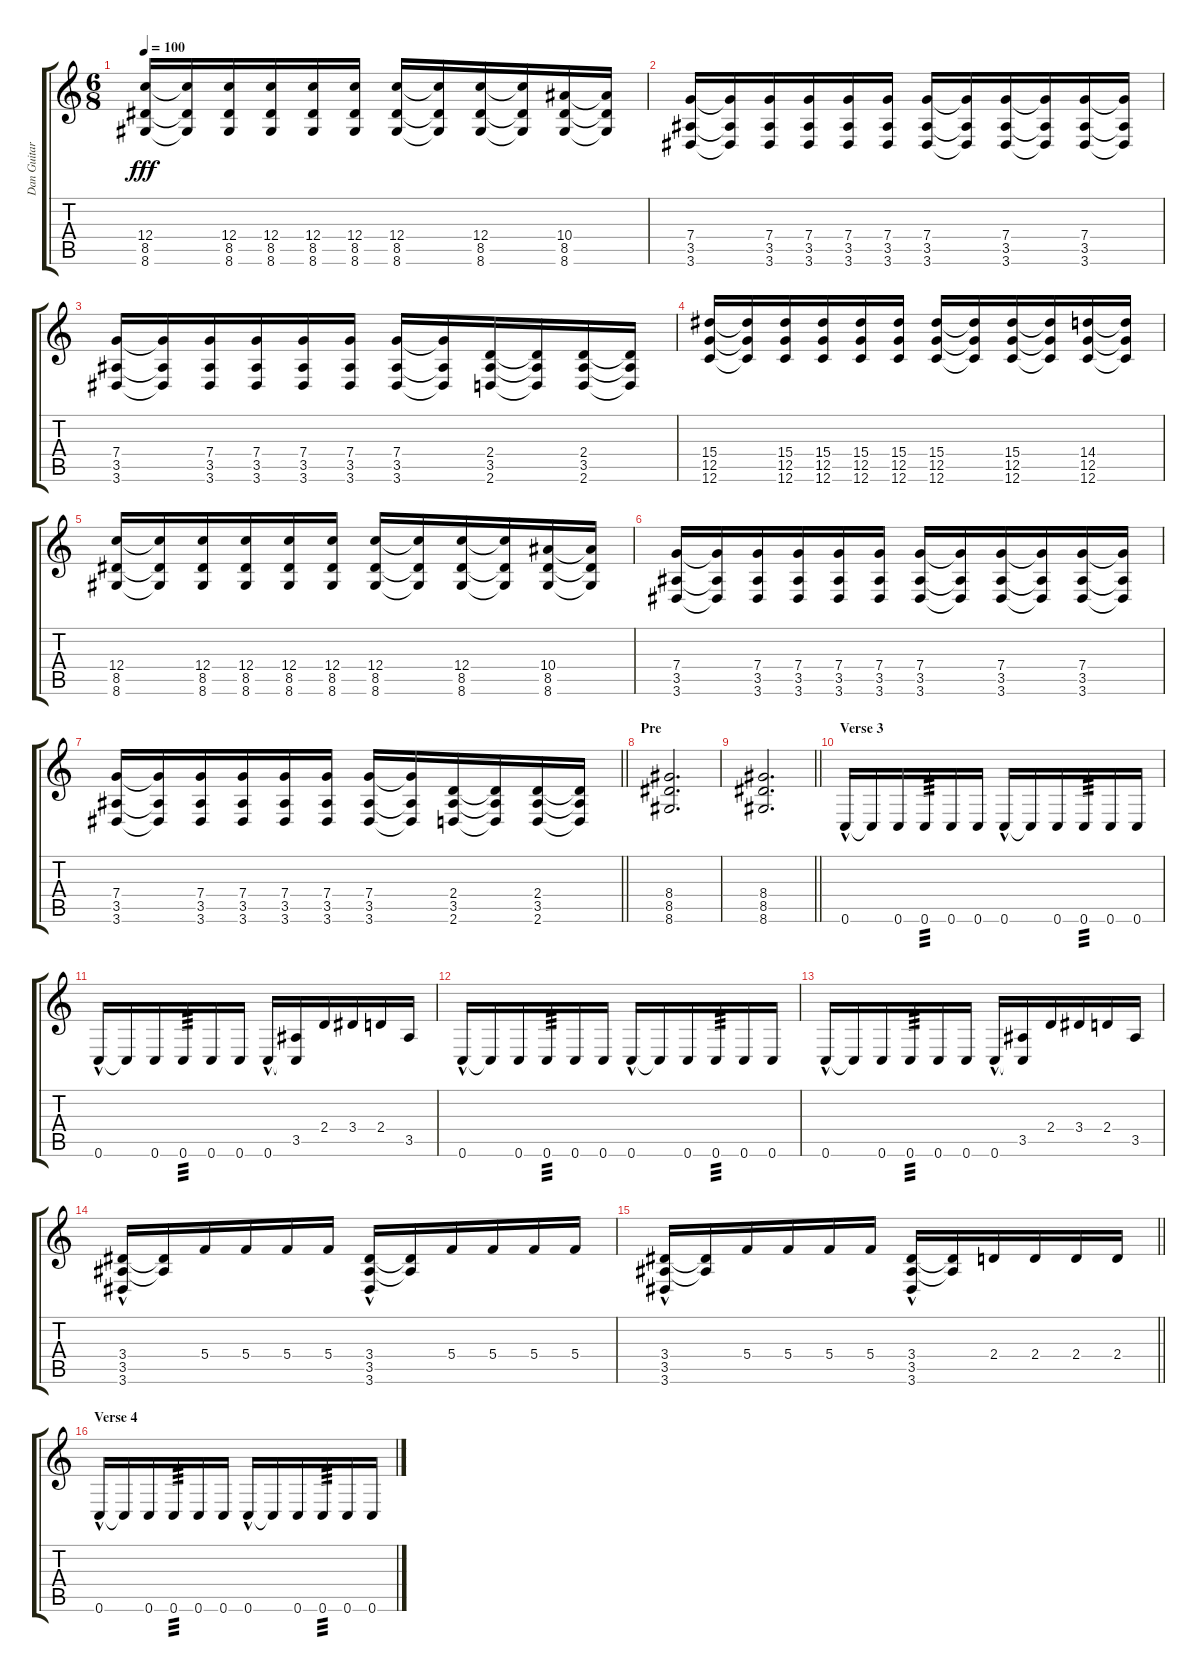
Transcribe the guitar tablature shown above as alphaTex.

\track ("Dan Guitar" "Dan Guitar") {instrument distortionguitar}
\staff {score tabs}
\tuning (D4 A3 F3 C3 G2 C2) {hide}
\ts (6 8)
\tempo 100
\clef g2
\ks c
(12.4 8.5 8.6).16{dy fff} (12.4{t} 8.5{t} 8.6{t}).16 (12.4 8.5 8.6).16 (12.4 8.5 8.6).16 (12.4 8.5 8.6).16 (12.4 8.5 8.6).16 (12.4 8.5 8.6).16 (12.4{t} 8.5{t} 8.6{t}).16 (12.4 8.5 8.6).16 (12.4{t} 8.5{t} 8.6{t}).16 (10.4 8.5 8.6).16 (10.4{t} 8.5{t} 8.6{t}).16 |
(7.4 3.5 3.6).16 (7.4{t} 3.5{t} 3.6{t}).16 (7.4 3.5 3.6).16 (7.4 3.5 3.6).16 (7.4 3.5 3.6).16 (7.4 3.5 3.6).16 (7.4 3.5 3.6).16 (7.4{t} 3.5{t} 3.6{t}).16 (7.4 3.5 3.6).16 (7.4{t} 3.5{t} 3.6{t}).16 (7.4 3.5 3.6).16 (7.4{t} 3.5{t} 3.6{t}).16 |
(7.4 3.5 3.6).16 (7.4{t} 3.5{t} 3.6{t}).16 (7.4 3.5 3.6).16 (7.4 3.5 3.6).16 (7.4 3.5 3.6).16 (7.4 3.5 3.6).16 (7.4 3.5 3.6).16 (7.4{t} 3.5{t} 3.6{t}).16 (2.4 3.5 2.6).16 (2.4{t} 3.5{t} 2.6{t}).16 (2.4 3.5 2.6).16 (2.4{t} 3.5{t} 2.6{t}).16 |
(15.4 12.5 12.6).16 (15.4{t} 12.5{t} 12.6{t}).16 (15.4 12.5 12.6).16 (15.4 12.5 12.6).16 (15.4 12.5 12.6).16 (15.4 12.5 12.6).16 (15.4 12.5 12.6).16 (15.4{t} 12.5{t} 12.6{t}).16 (15.4 12.5 12.6).16 (15.4{t} 12.5{t} 12.6{t}).16 (14.4 12.5 12.6).16 (14.4{t} 12.5{t} 12.6{t}).16 |
(12.4 8.5 8.6).16 (12.4{t} 8.5{t} 8.6{t}).16 (12.4 8.5 8.6).16 (12.4 8.5 8.6).16 (12.4 8.5 8.6).16 (12.4 8.5 8.6).16 (12.4 8.5 8.6).16 (12.4{t} 8.5{t} 8.6{t}).16 (12.4 8.5 8.6).16 (12.4{t} 8.5{t} 8.6{t}).16 (10.4 8.5 8.6).16 (10.4{t} 8.5{t} 8.6{t}).16 |
(7.4 3.5 3.6).16 (7.4{t} 3.5{t} 3.6{t}).16 (7.4 3.5 3.6).16 (7.4 3.5 3.6).16 (7.4 3.5 3.6).16 (7.4 3.5 3.6).16 (7.4 3.5 3.6).16 (7.4{t} 3.5{t} 3.6{t}).16 (7.4 3.5 3.6).16 (7.4{t} 3.5{t} 3.6{t}).16 (7.4 3.5 3.6).16 (7.4{t} 3.5{t} 3.6{t}).16 |
\barLineRight lightlight
(7.4 3.5 3.6).16 (7.4{t} 3.5{t} 3.6{t}).16 (7.4 3.5 3.6).16 (7.4 3.5 3.6).16 (7.4 3.5 3.6).16 (7.4 3.5 3.6).16 (7.4 3.5 3.6).16 (7.4{t} 3.5{t} 3.6{t}).16 (2.4 3.5 2.6).16 (2.4{t} 3.5{t} 2.6{t}).16 (2.4 3.5 2.6).16 (2.4{t} 3.5{t} 2.6{t}).16 |
\section ("" "Pre")
(8.4 8.5 8.6).2{d} |
\barLineRight lightlight
(8.4 8.5 8.6).2{d} |
\section ("" "Verse 3")
0.6{hac}.16 0.6{t}.16 0.6.16 0.6.16{tp 3} 0.6.16 0.6.16 0.6{hac}.16 0.6{t}.16 0.6.16 0.6.16{tp 3} 0.6.16 0.6.16 |
0.6{hac}.16 0.6{t}.16 0.6.16 0.6.16{tp 3} 0.6.16 0.6.16 0.6{hac}.16 (3.5 0.6{t}).16 2.4.16 3.4.16 2.4.16 3.5.16 |
0.6{hac}.16 0.6{t}.16 0.6.16 0.6.16{tp 3} 0.6.16 0.6.16 0.6{hac}.16 0.6{t}.16 0.6.16 0.6.16{tp 3} 0.6.16 0.6.16 |
0.6{hac}.16 0.6{t}.16 0.6.16 0.6.16{tp 3} 0.6.16 0.6.16 0.6{hac}.16 (3.5 0.6{t}).16 2.4.16 3.4.16 2.4.16 3.5.16 |
(3.4 3.5 3.6{hac}).16 (3.4{t} 3.5{t}).16 5.4.16 5.4.16 5.4.16 5.4.16 (3.4 3.5 3.6{hac}).16 (3.4{t} 3.5{t}).16 5.4.16 5.4.16 5.4.16 5.4.16 |
\barLineRight lightlight
(3.4 3.5 3.6{hac}).16 (3.4{t} 3.5{t}).16 5.4.16 5.4.16 5.4.16 5.4.16 (3.4 3.5 3.6{hac}).16 (3.4{t} 3.5{t}).16 2.4.16 2.4.16 2.4.16 2.4.16 |
\section ("" "Verse 4")
0.6{hac}.16 0.6{t}.16 0.6.16 0.6.16{tp 3} 0.6.16 0.6.16 0.6{hac}.16 0.6{t}.16 0.6.16 0.6.16{tp 3} 0.6.16 0.6.16
